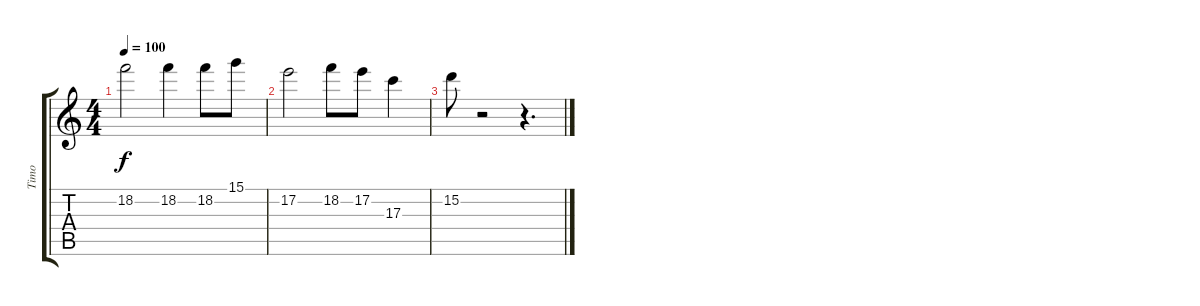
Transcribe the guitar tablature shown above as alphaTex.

\track ("Timo" "Timo") {instrument overdrivenguitar}
\staff {score tabs}
\tuning (E4 B3 G3 D3 A2 D2) {hide}
\ts (4 4)
\tempo 100
\clef g2
\ks c
18.2.2{dy f} 18.2.4 18.2.8 15.1.8 |
17.2.2 18.2.8 17.2.8 17.3.4 |
15.2.8 r.2 r.4{d}
